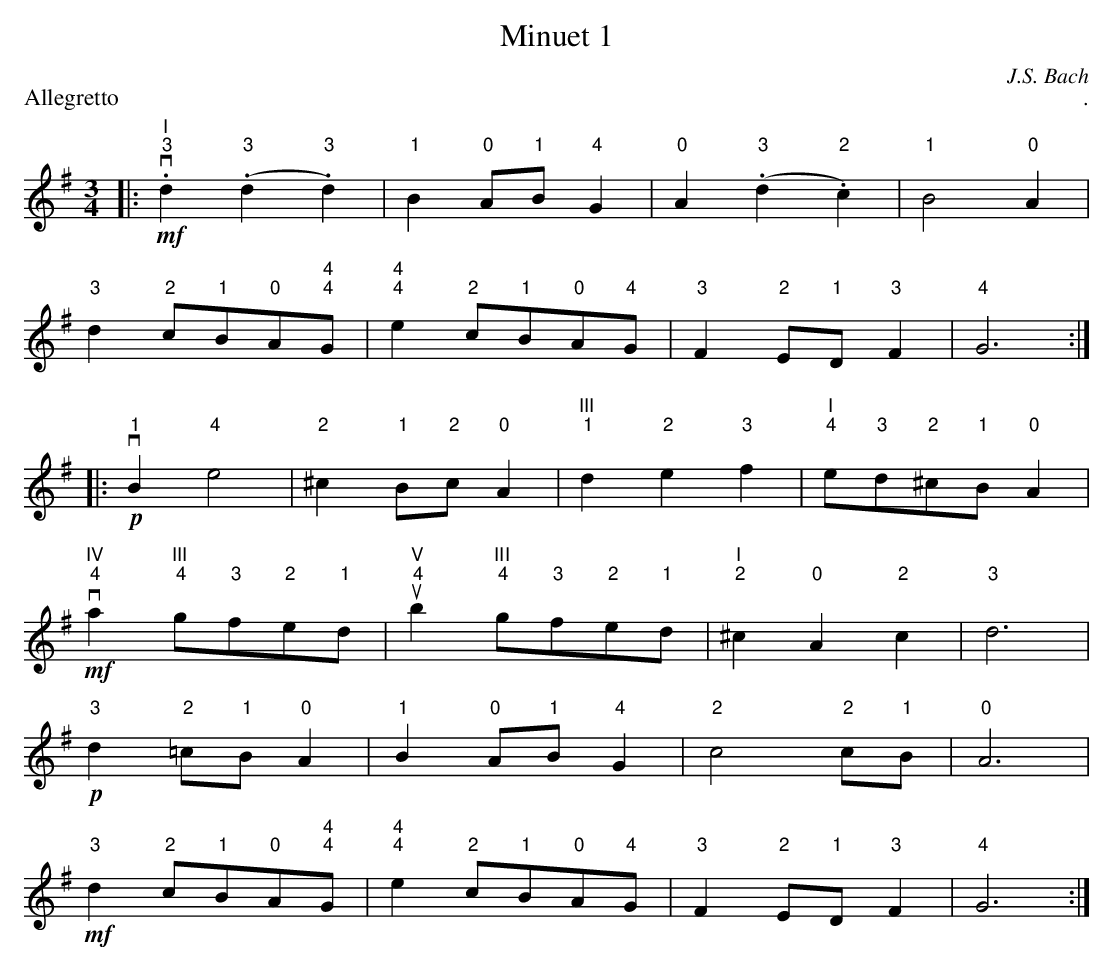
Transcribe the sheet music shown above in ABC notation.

X:1
T: Minuet 1
T:
C: J.S. Bach
C: .
P: Allegretto
M: 3/4
L: 1/8
K: G
|: +mf+ v"I""3".d2("3".d2"3".d2) | "1"B2"0"A"1"B"4"G2 | "0"A2("3".d2."2"c2) | "1"B4"0"A2 |
"3"d2"2"c"1"B"0"A"4""4"G | "4""4"e2"2"c"1"B"0"A"4"G | "3"F2"2"E"1"D"3"F2 | "4"G6 :|
|: +p+ v"1"B2"4"e4 | "2"^c2"1"B"2"c"0"A2 | "III""1"d2"2"e2"3"f2 | "I""4"e"3"d"2"^c"1"B"0"A2 |
+mf+ v"IV""4"a2"III""4"g"3"f"2"e"1"d | u"V""4"b2"III""4"g"3"f"2"e"1"d | "I""2"^c2"0"A2"2"c2 | "3"d6 |
+p+ "3"d2"2"=c"1"B"0"A2 | "1"B2"0"A"1"B"4"G2 | "2"c4"2"c"1"B | "0"A6 |
+mf+ "3"d2"2"c"1"B"0"A"4""4"G | "4""4"e2"2"c"1"B"0"A"4"G | "3"F2"2"E"1"D"3"F2 | "4"G6 :|
